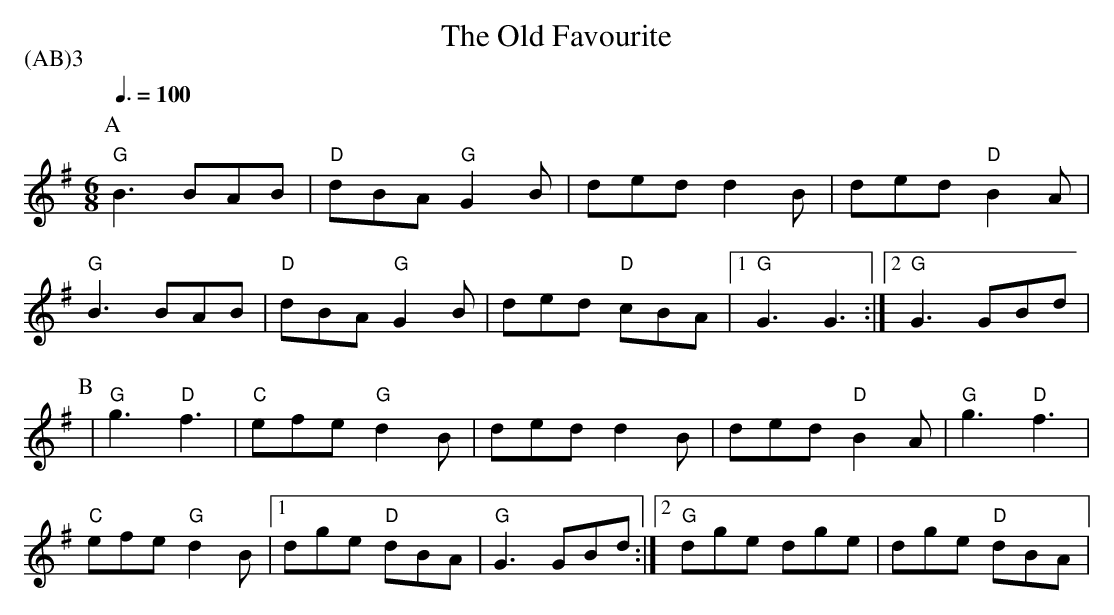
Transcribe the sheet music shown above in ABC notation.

X:1
T:Old Favourite, The
M:6/8
P:(AB)3
L:1/8
Q:3/8=100
K:Gmaj
[P:A]"G"B3 BAB|"D"dBA "G"G2B|ded d2B|ded "D"B2A|
"G"B3 BAB|"D"dBA "G"G2B|ded "D"cBA|1"G"G3 G3 :|2"G"G3 GBd|
[P:B]|"G"g3 "D"f3|"C"efe "G"d2B|ded d2B|ded "D"B2A|"G"g3 "D"f3|
"C"efe "G"d2B|1dge "D"dBA|"G"G3 GBd:|2"G"dge dge|dge "D"dBA|
